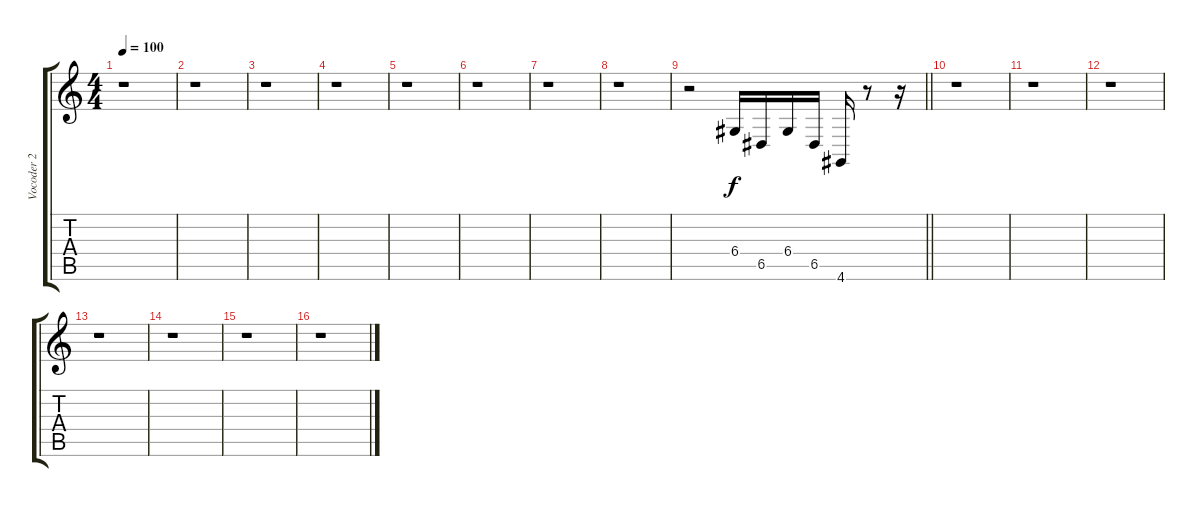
\track ("Vocoder 2" "Vocoder 2") {instrument lead8bassandlead}
\staff {score tabs}
\tuning (E4 B3 G3 D3 A2 E2) {hide}
\ts (4 4)
\tempo 100
\clef g2
\ks c
r.1{dy f} |
r.1 |
r.1 |
r.1 |
r.1 |
r.1 |
r.1 |
r.1 |
\barLineRight lightlight
r.2 6.4.16 6.5.16 6.4.16 6.5.16 4.6.16 r.8 r.16 |
\section ("" "")
r.1 |
r.1 |
r.1 |
r.1 |
r.1 |
r.1 |
r.1
